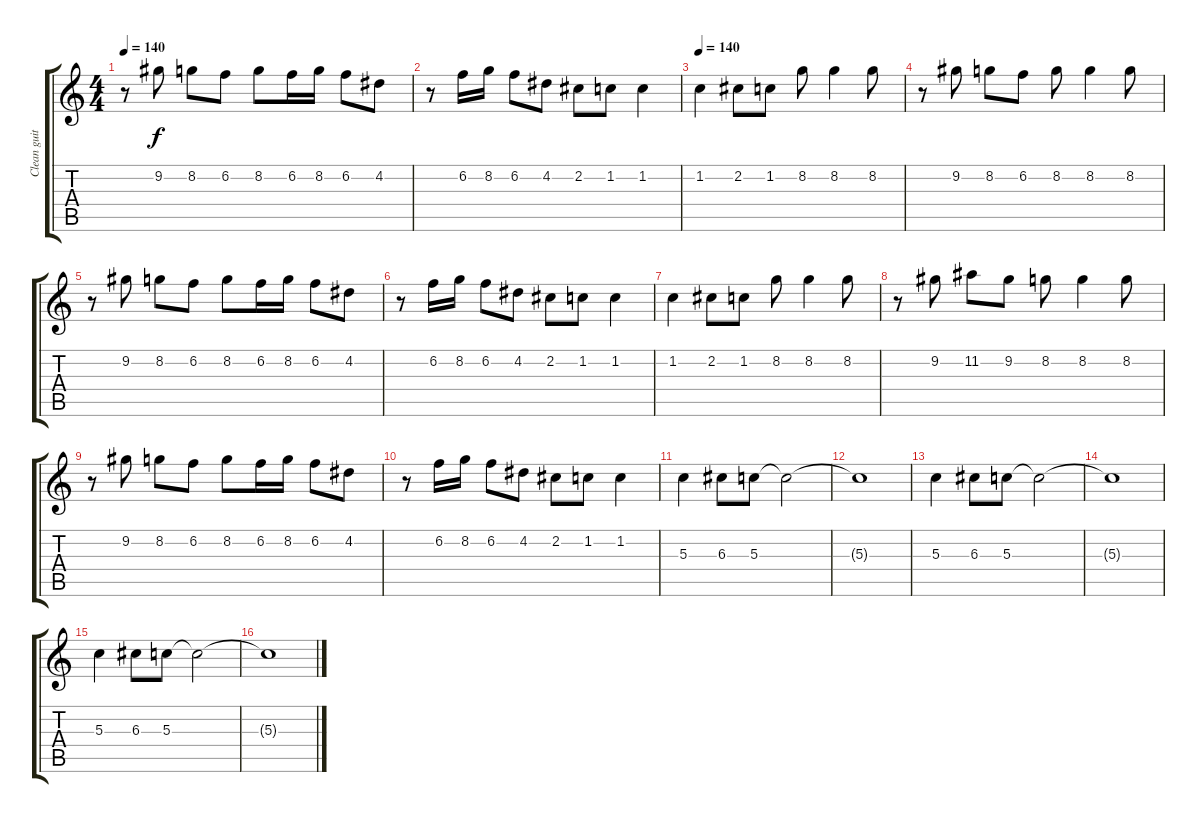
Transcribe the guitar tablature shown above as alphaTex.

\track ("Clean guitar" "Clean guit") {instrument electricguitarjazz}
\staff {score tabs}
\tuning (E4 B3 G3 D3 A2 E2) {hide}
\ts (4 4)
\tempo 140
\clef g2
\ks c
r.8{dy f} 9.2.8 8.2.8 6.2.8 8.2.8 6.2.16 8.2.16 6.2.8 4.2.8 |
r.8 6.2.16 8.2.16 6.2.8 4.2.8 2.2.8 1.2.8 1.2.4 |
\tempo 140
1.2.4 2.2.8 1.2.8 8.2.8 8.2.4 8.2.8 |
r.8 9.2.8 8.2.8 6.2.8 8.2.8 8.2.4 8.2.8 |
r.8 9.2.8 8.2.8 6.2.8 8.2.8 6.2.16 8.2.16 6.2.8 4.2.8 |
r.8 6.2.16 8.2.16 6.2.8 4.2.8 2.2.8 1.2.8 1.2.4 |
1.2.4 2.2.8 1.2.8 8.2.8 8.2.4 8.2.8 |
r.8 9.2.8 11.2.8 9.2.8 8.2.8 8.2.4 8.2.8 |
r.8 9.2.8 8.2.8 6.2.8 8.2.8 6.2.16 8.2.16 6.2.8 4.2.8 |
r.8 6.2.16 8.2.16 6.2.8 4.2.8 2.2.8 1.2.8 1.2.4 |
5.3.4 6.3.8 5.3.8 5.3{t}.2 |
5.3{t}.1 |
5.3.4 6.3.8 5.3.8 5.3{t}.2 |
5.3{t}.1 |
5.3.4 6.3.8 5.3.8 5.3{t}.2 |
5.3{t}.1
